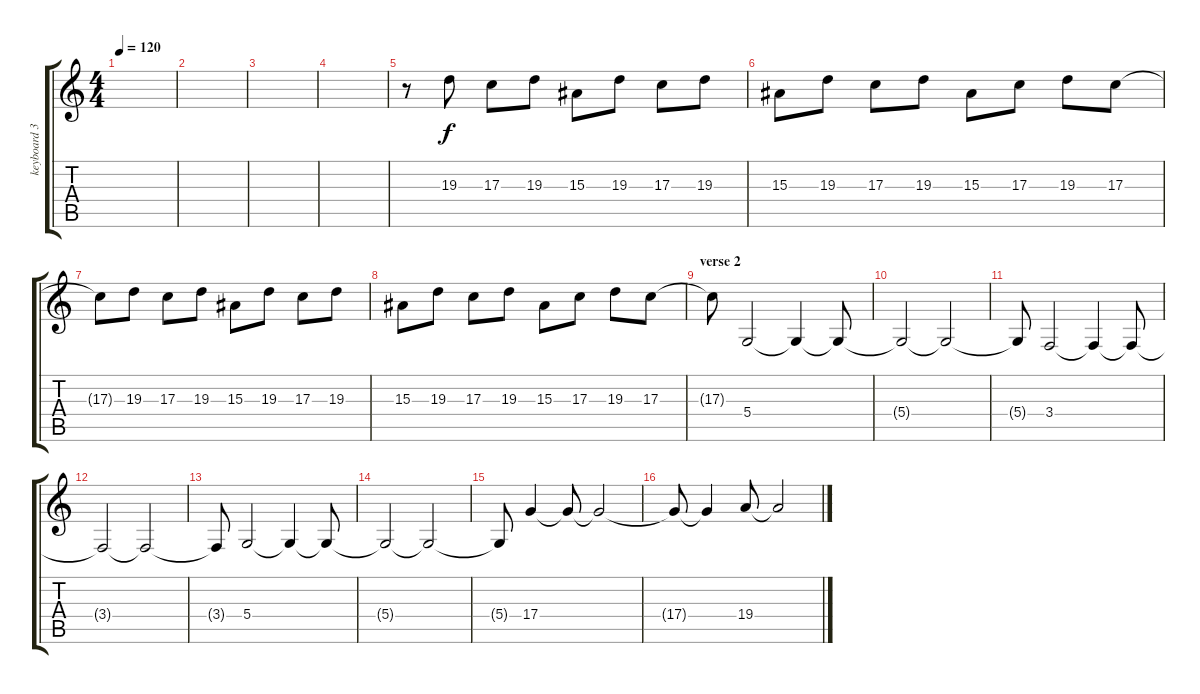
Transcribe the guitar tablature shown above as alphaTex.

\track ("keyboard 3" "keyboard 3") {instrument electricpiano1}
\staff {score tabs}
\tuning (E4 B3 G3 D3 A2 E2) {hide}
\ts (4 4)
\tempo 120
\clef g2
\ks c
|
|
|
|
r.8{volume 10 balance 16 instrument electricpiano1} 19.3.8 17.3.8 19.3.8 15.3.8 19.3.8 17.3.8 19.3.8 |
15.3.8 19.3.8 17.3.8 19.3.8 15.3.8 17.3.8 19.3.8 17.3.8 |
17.3{t}.8 19.3.8 17.3.8 19.3.8 15.3.8 19.3.8 17.3.8 19.3.8 |
15.3.8 19.3.8 17.3.8 19.3.8 15.3.8 17.3.8 19.3.8 17.3.8 |
\section ("" "verse 2")
17.3{t}.8 5.4.2{volume 10 balance 8 instrument stringensemble2} 5.4{t}.4 5.4{t}.8 |
5.4{t}.2 5.4{t}.2 |
5.4{t}.8 3.4.2 3.4{t}.4 3.4{t}.8 |
3.4{t}.2 3.4{t}.2 |
3.4{t}.8 5.4.2 5.4{t}.4 5.4{t}.8 |
5.4{t}.2 5.4{t}.2 |
5.4{t}.8 17.4.4 17.4{t}.8 17.4{t}.2 |
17.4{t}.8 17.4{t}.4 19.4.8 19.4{t}.2
